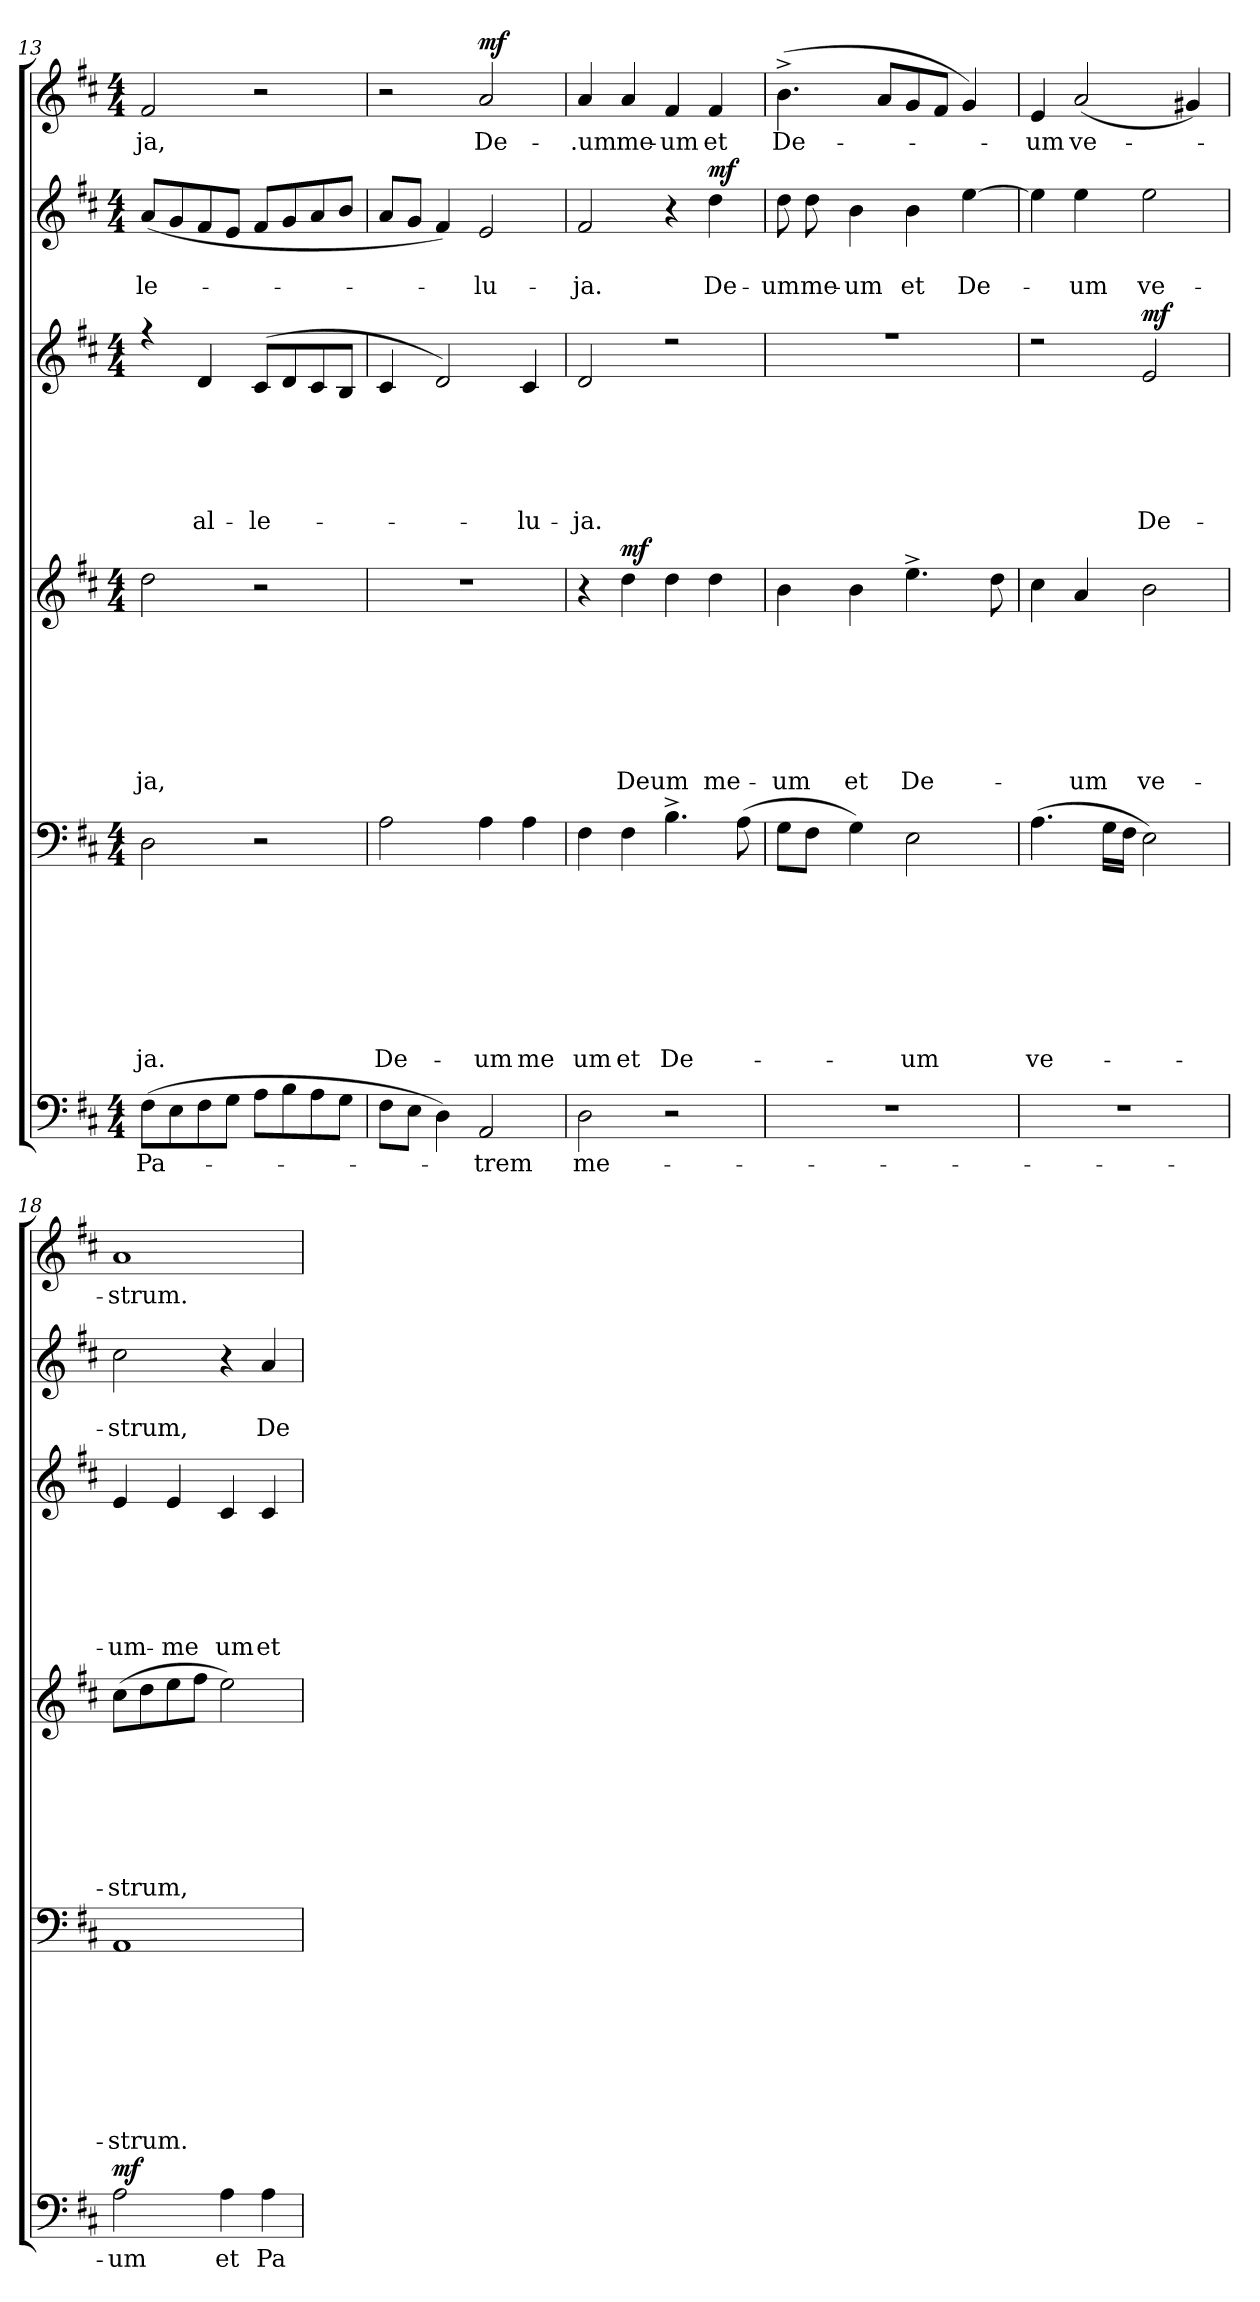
**kern	**text	**dynam	**kern	**text	**text	**text	**text	**text	**text	**text	**text	**kern	**text	**text	**text	**text	**text	**text	**text	**dynam	**kern	**text	**text	**text	**text	**text	**dynam	**kern	**text	**text	**dynam	**kern	**text	**dynam
*part6	*part6	*part6	*part5	*part5	*part5	*part5	*part5	*part5	*part5	*part5	*part5	*part4	*part4	*part4	*part4	*part4	*part4	*part4	*part4	*part4	*part3	*part3	*part3	*part3	*part3	*part3	*part3	*part2	*part2	*part2	*part2	*part1	*part1	*part1
*staff6	*staff6	*staff6	*staff5	*staff5	*staff5	*staff5	*staff5	*staff5	*staff5	*staff5	*staff5	*staff4	*staff4	*staff4	*staff4	*staff4	*staff4	*staff4	*staff4	*staff4	*staff3	*staff3	*staff3	*staff3	*staff3	*staff3	*staff3	*staff2	*staff2	*staff2	*staff2	*staff1	*staff1	*staff1
*clefF4	*	*	*clefF4	*	*	*	*	*	*	*	*	*clefG2	*	*	*	*	*	*	*	*	*clefG2	*	*	*	*	*	*	*clefG2	*	*	*	*clefG2	*	*
*	*	*	*	*	*	*	*	*	*	*	*	*ITrd7c12	*	*	*	*	*	*	*	*	*	*	*	*	*	*	*	*	*	*	*	*	*	*
*k[f#c#]	*	*	*k[f#c#]	*	*	*	*	*	*	*	*	*k[f#c#]	*	*	*	*	*	*	*	*	*k[f#c#]	*	*	*	*	*	*	*k[f#c#]	*	*	*	*k[f#c#]	*	*
*D:	*	*	*D:	*	*	*	*	*	*	*	*	*D:	*	*	*	*	*	*	*	*	*D:	*	*	*	*	*	*	*D:	*	*	*	*D:	*	*
*M4/4	*	*	*M4/4	*	*	*	*	*	*	*	*	*M4/4	*	*	*	*	*	*	*	*	*M4/4	*	*	*	*	*	*	*M4/4	*	*	*	*M4/4	*	*
=13	=13	=13	=13	=13	=13	=13	=13	=13	=13	=13	=13	=13	=13	=13	=13	=13	=13	=13	=13	=13	=13	=13	=13	=13	=13	=13	=13	=13	=13	=13	=13	=13	=13	=13
!	!LO:LY:b	!	!	!	!	!	!	!	!	!	!LO:LY:b	!	!	!	!	!	!	!	!LO:LY:b	!	!	!	!	!	!	!	!	!	!	!LO:LY:b	!	!	!LO:LY:b	!
*	*	*	*	*	*	*	*	*	*	*	*	*	*	*	*	*	*	*	*	*	*^	*	*	*	*	*	*	*	*	*	*	*	*	*
(>8F#\L	Pa-	.	2D\	.	.	.	.	.	.	.	-ja.	2d\	.	.	.	.	.	.	-ja,	.	4r	1ryy	.	.	.	.	.	.	(<8a/L	.	-le-	.	2f#/	-ja,	.
8E\	.	.	.	.	.	.	.	.	.	.	.	.	.	.	.	.	.	.	.	.	.	.	.	.	.	.	.	.	8g/	.	.	.	.	.	.
!	!	!	!	!	!	!	!	!	!	!	!	!	!	!	!	!	!	!	!	!	!	!	!	!	!	!	!LO:LY:b	!	!	!	!	!	!	!	!
8F#\	.	.	.	.	.	.	.	.	.	.	.	.	.	.	.	.	.	.	.	.	4d/	.	.	.	.	.	al-	.	8f#/	.	.	.	.	.	.
8G\J	.	.	.	.	.	.	.	.	.	.	.	.	.	.	.	.	.	.	.	.	.	.	.	.	.	.	.	.	8e/J	.	.	.	.	.	.
!	!	!	!	!	!	!	!	!	!	!	!	!	!	!	!	!	!	!	!	!	!	!	!	!	!	!	!LO:LY:b	!	!	!	!	!	!	!	!
8A\L	.	.	2r	.	.	.	.	.	.	.	.	2r	.	.	.	.	.	.	.	.	(<8c#/L	.	.	.	.	.	-le-	.	8f#/L	.	.	.	2r	.	.
8B\	.	.	.	.	.	.	.	.	.	.	.	.	.	.	.	.	.	.	.	.	8d/	.	.	.	.	.	.	.	8g/	.	.	.	.	.	.
8A\	.	.	.	.	.	.	.	.	.	.	.	.	.	.	.	.	.	.	.	.	8c#/	.	.	.	.	.	.	.	8a/	.	.	.	.	.	.
8G\J	.	.	.	.	.	.	.	.	.	.	.	.	.	.	.	.	.	.	.	.	8B/J	.	.	.	.	.	.	.	8b/J	.	.	.	.	.	.
=14	=14	=14	=14	=14	=14	=14	=14	=14	=14	=14	=14	=14	=14	=14	=14	=14	=14	=14	=14	=14	=14	=14	=14	=14	=14	=14	=14	=14	=14	=14	=14	=14	=14	=14	=14
!	!	!	!	!	!	!	!	!	!	!	!LO:LY:b	!	!	!	!	!	!	!	!	!	!	!	!	!	!	!	!	!	!	!	!	!	!	!	!
8F#\L	.	.	2A\	.	.	.	.	.	.	.	De-	1r	.	.	.	.	.	.	.	.	4c#/	1ryy	.	.	.	.	.	.	8a/L	.	.	.	2r	.	.
8E\J	.	.	.	.	.	.	.	.	.	.	.	.	.	.	.	.	.	.	.	.	.	.	.	.	.	.	.	.	8g/J	.	.	.	.	.	.
4D\)	.	.	.	.	.	.	.	.	.	.	.	.	.	.	.	.	.	.	.	.	2d/)	.	.	.	.	.	.	.	4f#/)	.	.	.	.	.	.
!	!LO:LY:b	!	!	!	!	!	!	!	!	!	!LO:LY:b	!	!	!	!	!	!	!	!	!	!	!	!	!	!	!	!	!	!	!	!LO:LY:b	!	!	!LO:LY:b	!LO:DY:a
2AA/	-trem	.	4A\	.	.	.	.	.	.	.	-um	.	.	.	.	.	.	.	.	.	.	.	.	.	.	.	.	.	2e/	.	-lu-	.	2a/	De-	mf
!	!	!	!	!	!	!	!	!	!	!	!LO:LY:b	!	!	!	!	!	!	!	!	!	!	!	!	!	!	!	!LO:LY:b	!	!	!	!	!	!	!	!
.	.	.	4A\	.	.	.	.	.	.	.	me	.	.	.	.	.	.	.	.	.	4c#/	.	.	.	.	.	-lu-	.	.	.	.	.	.	.	.
=15	=15	=15	=15	=15	=15	=15	=15	=15	=15	=15	=15	=15	=15	=15	=15	=15	=15	=15	=15	=15	=15	=15	=15	=15	=15	=15	=15	=15	=15	=15	=15	=15	=15	=15	=15
!	!LO:LY:b	!	!	!	!	!	!	!	!	!	!LO:LY:b	!	!	!	!	!	!	!	!	!	!	!	!	!	!	!	!LO:LY:b	!	!	!	!LO:LY:b	!	!	!LO:LY:b	!
2D\	me-	.	4F#\	.	.	.	.	.	.	.	um	4r	.	.	.	.	.	.	.	.	2d/	1ryy	.	.	.	.	-ja.	.	2f#/	.	-ja.	.	4a/	-.um	.
!	!	!	!	!	!	!	!	!	!	!	!LO:LY:b	!	!	!	!	!	!	!	!LO:LY:b	!LO:DY:a	!	!	!	!	!	!	!	!	!	!	!	!	!	!LO:LY:b	!
.	.	.	4F#\	.	.	.	.	.	.	.	et	4d\	.	.	.	.	.	.	Deum	mf	.	.	.	.	.	.	.	.	.	.	.	.	4a/	me-	.
!	!	!	!	!	!	!	!	!	!	!	!LO:LY:b	!	!	!	!	!	!	!	!	!	!	!	!	!	!	!	!	!	!	!	!	!	!	!LO:LY:b	!
2r	.	.	4.B^>\	.	.	.	.	.	.	.	De-	4d\	.	.	.	.	.	.	.	.	2r	.	.	.	.	.	.	.	4r	.	.	.	4f#/	-um	.
!	!	!	!	!	!	!	!	!	!	!	!	!	!	!	!	!	!	!	!LO:LY:b	!	!	!	!	!	!	!	!	!	!	!	!LO:LY:b	!LO:DY:a	!	!LO:LY:b	!
.	.	.	.	.	.	.	.	.	.	.	.	4d\	.	.	.	.	.	.	me-	.	.	.	.	.	.	.	.	.	4dd\	.	De-	mf	4f#/	et	.
.	.	.	(>8A\	.	.	.	.	.	.	.	.	.	.	.	.	.	.	.	.	.	.	.	.	.	.	.	.	.	.	.	.	.	.	.	.
=16	=16	=16	=16	=16	=16	=16	=16	=16	=16	=16	=16	=16	=16	=16	=16	=16	=16	=16	=16	=16	=16	=16	=16	=16	=16	=16	=16	=16	=16	=16	=16	=16	=16	=16	=16
!	!	!	!	!	!	!	!	!	!	!	!	!	!	!	!	!	!	!	!LO:LY:b	!	!	!	!	!	!	!	!	!	!	!	!LO:LY:b	!	!	!LO:LY:b	!
1rF	.	.	8G\L	.	.	.	.	.	.	.	.	4B\	.	.	.	.	.	.	-um	.	1r	1ryy	.	.	.	.	.	.	8dd\	.	-um	.	(<4.b^>\	De-	.
!	!	!	!	!	!	!	!	!	!	!	!	!	!	!	!	!	!	!	!	!	!	!	!	!	!	!	!	!	!	!	!LO:LY:b	!	!	!	!
.	.	.	8F#\J	.	.	.	.	.	.	.	.	.	.	.	.	.	.	.	.	.	.	.	.	.	.	.	.	.	8dd\	.	me-	.	.	.	.
!	!	!	!	!	!	!	!	!	!	!	!	!	!	!	!	!	!	!	!LO:LY:b	!	!	!	!	!	!	!	!	!	!	!	!LO:LY:b	!	!	!	!
.	.	.	4G\)	.	.	.	.	.	.	.	.	4B\	.	.	.	.	.	.	et	.	.	.	.	.	.	.	.	.	4b\	.	-um	.	.	.	.
.	.	.	.	.	.	.	.	.	.	.	.	.	.	.	.	.	.	.	.	.	.	.	.	.	.	.	.	.	.	.	.	.	8a/L	.	.
!	!	!	!	!	!	!	!	!	!	!	!LO:LY:b	!	!	!	!	!	!	!	!LO:LY:b	!	!	!	!	!	!	!	!	!	!	!	!LO:LY:b	!	!	!	!
.	.	.	2E\	.	.	.	.	.	.	.	-um	4.e^>\	.	.	.	.	.	.	De-	.	.	.	.	.	.	.	.	.	4b\	.	et	.	8g/	.	.
.	.	.	.	.	.	.	.	.	.	.	.	.	.	.	.	.	.	.	.	.	.	.	.	.	.	.	.	.	.	.	.	.	8f#/J	.	.
!	!	!	!	!	!	!	!	!	!	!	!	!	!	!	!	!	!	!	!	!	!	!	!	!	!	!	!	!	!	!	!LO:LY:b	!	!	!	!
.	.	.	.	.	.	.	.	.	.	.	.	.	.	.	.	.	.	.	.	.	.	.	.	.	.	.	.	.	[>4ee\	.	De-	.	4g/)	.	.
.	.	.	.	.	.	.	.	.	.	.	.	8d\	.	.	.	.	.	.	.	.	.	.	.	.	.	.	.	.	.	.	.	.	.	.	.
!!LO:LB:g=z
=17	=17	=17	=17	=17	=17	=17	=17	=17	=17	=17	=17	=17	=17	=17	=17	=17	=17	=17	=17	=17	=17	=17	=17	=17	=17	=17	=17	=17	=17	=17	=17	=17	=17	=17	=17
!	!	!	!	!	!	!	!	!	!	!	!LO:LY:b	!	!	!	!	!	!	!	!	!	!	!	!	!	!	!	!	!	!	!	!	!	!	!LO:LY:b	!
1rF	.	.	(>4.A\	.	.	.	.	.	.	.	ve-	4c#\	.	.	.	.	.	.	.	.	2r	1ryy	.	.	.	.	.	.	4ee\]	.	.	.	4e/	-um	.
!	!	!	!	!	!	!	!	!	!	!	!	!	!	!	!	!	!	!	!LO:LY:b	!	!	!	!	!	!	!	!	!	!	!	!LO:LY:b	!	!	!LO:LY:b	!
.	.	.	.	.	.	.	.	.	.	.	.	4A/	.	.	.	.	.	.	-um	.	.	.	.	.	.	.	.	.	4ee\	.	-um	.	(<2a/	ve-	.
.	.	.	16G\LL	.	.	.	.	.	.	.	.	.	.	.	.	.	.	.	.	.	.	.	.	.	.	.	.	.	.	.	.	.	.	.	.
.	.	.	16F#\JJ	.	.	.	.	.	.	.	.	.	.	.	.	.	.	.	.	.	.	.	.	.	.	.	.	.	.	.	.	.	.	.	.
!	!	!	!	!	!	!	!	!	!	!	!	!	!	!	!	!	!	!	!LO:LY:b	!	!	!	!	!	!	!	!LO:LY:b	!LO:DY:a	!	!	!LO:LY:b	!	!	!	!
.	.	.	2E\)	.	.	.	.	.	.	.	.	2B\	.	.	.	.	.	.	ve-	.	2e/	.	.	.	.	.	De-	mf	2ee\	.	ve-	.	.	.	.
.	.	.	.	.	.	.	.	.	.	.	.	.	.	.	.	.	.	.	.	.	.	.	.	.	.	.	.	.	.	.	.	.	4g#X/)	.	.
=18	=18	=18	=18	=18	=18	=18	=18	=18	=18	=18	=18	=18	=18	=18	=18	=18	=18	=18	=18	=18	=18	=18	=18	=18	=18	=18	=18	=18	=18	=18	=18	=18	=18	=18	=18
!	!LO:LY:b	!LO:DY:a	!	!	!	!	!	!	!	!	!LO:LY:b	!	!	!	!	!	!	!	!LO:LY:b	!	!	!	!	!	!	!	!LO:LY:b	!	!	!	!LO:LY:b	!	!	!LO:LY:b	!
2A\	-um	mf	1AA	.	.	.	.	.	.	.	-strum.	(>8c#\L	.	.	.	.	.	.	-strum,	.	4e/	1ryy	.	.	.	.	-um-	.	2cc#\	.	-strum,	.	1a	-strum.	.
.	.	.	.	.	.	.	.	.	.	.	.	8d\	.	.	.	.	.	.	.	.	.	.	.	.	.	.	.	.	.	.	.	.	.	.	.
!	!	!	!	!	!	!	!	!	!	!	!	!	!	!	!	!	!	!	!	!	!	!	!	!	!	!	!LO:LY:b	!	!	!	!	!	!	!	!
.	.	.	.	.	.	.	.	.	.	.	.	8e\	.	.	.	.	.	.	.	.	4e/	.	.	.	.	.	-me	.	.	.	.	.	.	.	.
.	.	.	.	.	.	.	.	.	.	.	.	8f#\J	.	.	.	.	.	.	.	.	.	.	.	.	.	.	.	.	.	.	.	.	.	.	.
!	!LO:LY:b	!	!	!	!	!	!	!	!	!	!	!	!	!	!	!	!	!	!	!	!	!	!	!	!	!	!LO:LY:b	!	!	!	!	!	!	!	!
4A\	et	.	.	.	.	.	.	.	.	.	.	2e\)	.	.	.	.	.	.	.	.	4c#/	.	.	.	.	.	um	.	4r	.	.	.	.	.	.
!	!LO:LY:b	!	!	!	!	!	!	!	!	!	!	!	!	!	!	!	!	!	!	!	!	!	!	!	!	!	!LO:LY:b	!	!	!	!LO:LY:b	!	!	!	!
4A\	Pa-	.	.	.	.	.	.	.	.	.	.	.	.	.	.	.	.	.	.	.	4c#/	.	.	.	.	.	et	.	4a/	.	De-	.	.	.	.
*	*	*	*	*	*	*	*	*	*	*	*	*	*	*	*	*	*	*	*	*	*v	*v	*	*	*	*	*	*	*	*	*	*	*	*	*
=	=	=	=	=	=	=	=	=	=	=	=	=	=	=	=	=	=	=	=	=	=	=	=	=	=	=	=	=	=	=	=	=	=	=
*-	*-	*-	*-	*-	*-	*-	*-	*-	*-	*-	*-	*-	*-	*-	*-	*-	*-	*-	*-	*-	*-	*-	*-	*-	*-	*-	*-	*-	*-	*-	*-	*-	*-	*-
